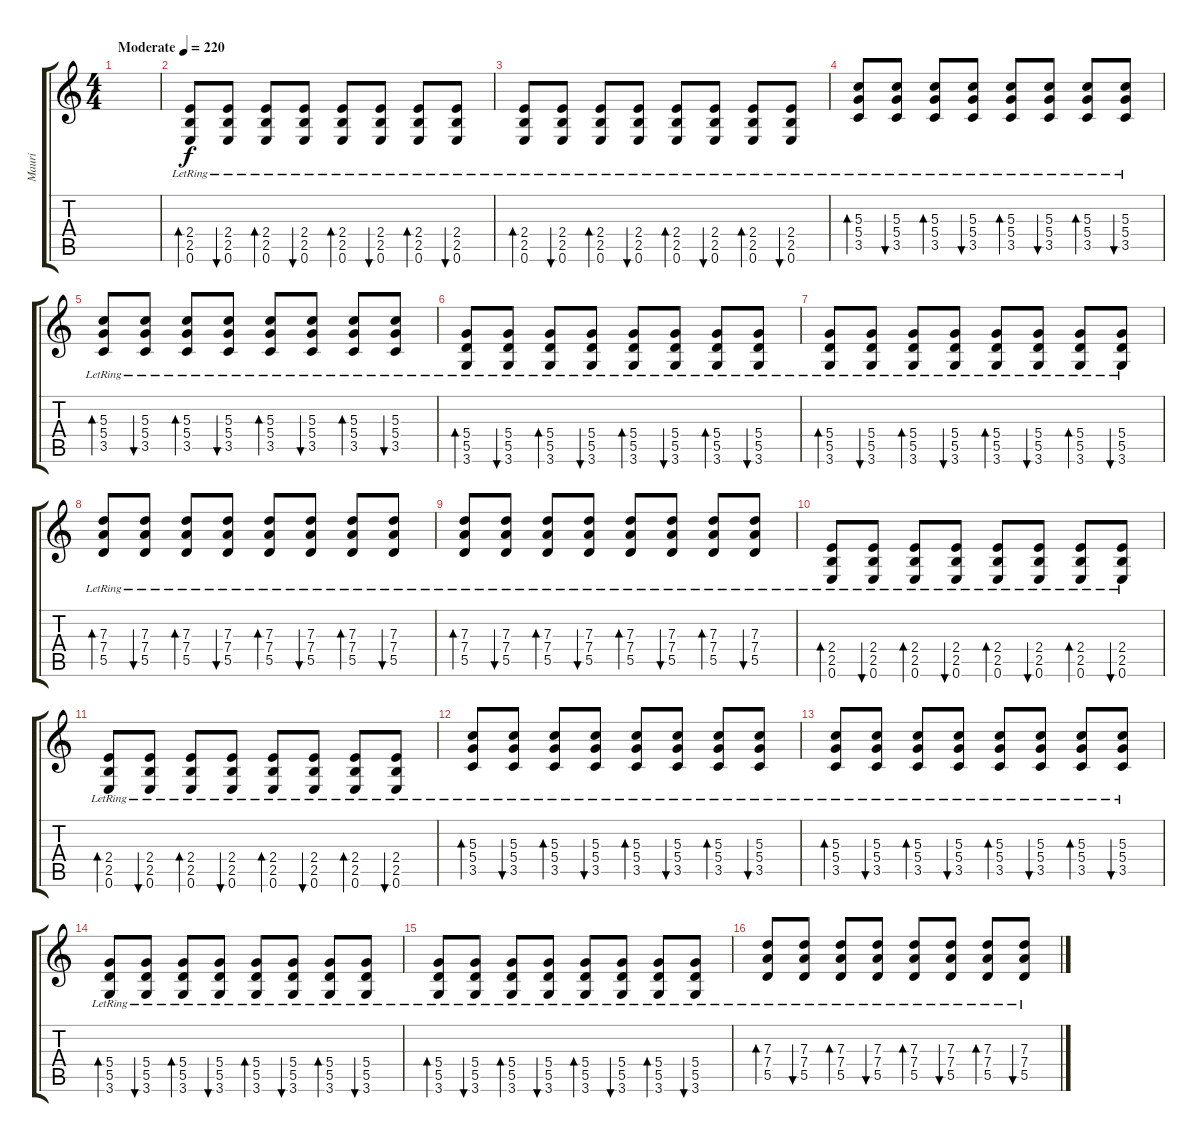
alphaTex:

\track ("Mauri" "Mauri") {instrument overdrivenguitar}
\staff {score tabs}
\tuning (E4 B3 G3 D3 A2 E2) {hide}
\ts (4 4)
\tempo (220 "Moderate")
\clef g2
\ks c
|
(2.4{lr} 2.5{lr} 0.6{lr}).8{bd 240} (2.4{lr} 2.5{lr} 0.6{lr}).8{bu 240} (2.4{lr} 2.5{lr} 0.6{lr}).8{bd 240} (2.4{lr} 2.5{lr} 0.6{lr}).8{bu 240} (2.4{lr} 2.5{lr} 0.6{lr}).8{bd 240} (2.4{lr} 2.5{lr} 0.6{lr}).8{bu 240} (2.4{lr} 2.5{lr} 0.6{lr}).8{bd 240} (2.4{lr} 2.5{lr} 0.6{lr}).8{bu 240} |
(2.4{lr} 2.5{lr} 0.6{lr}).8{bd 240} (2.4{lr} 2.5{lr} 0.6{lr}).8{bu 240} (2.4{lr} 2.5{lr} 0.6{lr}).8{bd 240} (2.4{lr} 2.5{lr} 0.6{lr}).8{bu 240} (2.4{lr} 2.5{lr} 0.6{lr}).8{bd 240} (2.4{lr} 2.5{lr} 0.6{lr}).8{bu 240} (2.4{lr} 2.5{lr} 0.6{lr}).8{bd 240} (2.4{lr} 2.5{lr} 0.6{lr}).8{bu 240} |
(5.3{lr} 5.4{lr} 3.5{lr}).8{bd 240} (5.3{lr} 5.4{lr} 3.5{lr}).8{bu 240} (5.3{lr} 5.4{lr} 3.5{lr}).8{bd 240} (5.3{lr} 5.4{lr} 3.5{lr}).8{bu 240} (5.3{lr} 5.4{lr} 3.5{lr}).8{bd 240} (5.3 5.4{lr} 3.5{lr}).8{bu 240} (5.3{lr} 5.4{lr} 3.5{lr}).8{bd 240} (5.3{lr} 5.4{lr} 3.5{lr}).8{bu 240} |
(5.3{lr} 5.4{lr} 3.5{lr}).8{bd 240} (5.3{lr} 5.4{lr} 3.5{lr}).8{bu 240} (5.3{lr} 5.4{lr} 3.5{lr}).8{bd 240} (5.3{lr} 5.4{lr} 3.5{lr}).8{bu 240} (5.3{lr} 5.4{lr} 3.5{lr}).8{bd 240} (5.3 5.4{lr} 3.5{lr}).8{bu 240} (5.3{lr} 5.4{lr} 3.5{lr}).8{bd 240} (5.3{lr} 5.4{lr} 3.5{lr}).8{bu 240} |
(5.4{lr} 5.5{lr} 3.6{lr}).8{bd 240} (5.4{lr} 5.5{lr} 3.6{lr}).8{bu 240} (5.4{lr} 5.5{lr} 3.6{lr}).8{bd 240} (5.4{lr} 5.5{lr} 3.6{lr}).8{bu 240} (5.4{lr} 5.5{lr} 3.6{lr}).8{bd 240} (5.4{lr} 5.5{lr} 3.6{lr}).8{bu 240} (5.4{lr} 5.5{lr} 3.6{lr}).8{bd 240} (5.4{lr} 5.5{lr} 3.6{lr}).8{bu 240} |
(5.4{lr} 5.5{lr} 3.6{lr}).8{bd 240} (5.4{lr} 5.5{lr} 3.6{lr}).8{bu 240} (5.4{lr} 5.5{lr} 3.6{lr}).8{bd 240} (5.4{lr} 5.5{lr} 3.6{lr}).8{bu 240} (5.4{lr} 5.5{lr} 3.6{lr}).8{bd 240} (5.4{lr} 5.5{lr} 3.6{lr}).8{bu 240} (5.4{lr} 5.5{lr} 3.6{lr}).8{bd 240} (5.4{lr} 5.5{lr} 3.6{lr}).8{bu 240} |
(7.3{lr} 7.4{lr} 5.5{lr}).8{bd 240} (7.3{lr} 7.4{lr} 5.5{lr}).8{bu 240} (7.3{lr} 7.4{lr} 5.5{lr}).8{bd 240} (7.3{lr} 7.4{lr} 5.5{lr}).8{bu 240} (7.3{lr} 7.4{lr} 5.5{lr}).8{bd 240} (7.3{lr} 7.4{lr} 5.5{lr}).8{bu 240} (7.3{lr} 7.4{lr} 5.5{lr}).8{bd 240} (7.3{lr} 7.4{lr} 5.5{lr}).8{bu 240} |
(7.3{lr} 7.4{lr} 5.5{lr}).8{bd 240} (7.3 7.4{lr} 5.5{lr}).8{bu 240} (7.3{lr} 7.4{lr} 5.5{lr}).8{bd 240} (7.3{lr} 7.4{lr} 5.5{lr}).8{bu 240} (7.3{lr} 7.4{lr} 5.5{lr}).8{bd 240} (7.3{lr} 7.4{lr} 5.5{lr}).8{bu 240} (7.3{lr} 7.4{lr} 5.5{lr}).8{bd 240} (7.3{lr} 7.4{lr} 5.5{lr}).8{bu 240} |
(2.4{lr} 2.5{lr} 0.6{lr}).8{bd 240} (2.4{lr} 2.5{lr} 0.6{lr}).8{bu 240} (2.4{lr} 2.5{lr} 0.6{lr}).8{bd 240} (2.4{lr} 2.5{lr} 0.6{lr}).8{bu 240} (2.4{lr} 2.5{lr} 0.6{lr}).8{bd 240} (2.4{lr} 2.5{lr} 0.6{lr}).8{bu 240} (2.4{lr} 2.5{lr} 0.6{lr}).8{bd 240} (2.4{lr} 2.5{lr} 0.6{lr}).8{bu 240} |
(2.4{lr} 2.5{lr} 0.6{lr}).8{bd 240} (2.4{lr} 2.5{lr} 0.6{lr}).8{bu 240} (2.4{lr} 2.5{lr} 0.6{lr}).8{bd 240} (2.4{lr} 2.5{lr} 0.6{lr}).8{bu 240} (2.4{lr} 2.5{lr} 0.6{lr}).8{bd 240} (2.4{lr} 2.5{lr} 0.6{lr}).8{bu 240} (2.4{lr} 2.5{lr} 0.6{lr}).8{bd 240} (2.4{lr} 2.5{lr} 0.6{lr}).8{bu 240} |
(5.3{lr} 5.4{lr} 3.5{lr}).8{bd 240} (5.3{lr} 5.4{lr} 3.5{lr}).8{bu 240} (5.3{lr} 5.4{lr} 3.5{lr}).8{bd 240} (5.3{lr} 5.4{lr} 3.5{lr}).8{bu 240} (5.3{lr} 5.4{lr} 3.5{lr}).8{bd 240} (5.3 5.4{lr} 3.5{lr}).8{bu 240} (5.3{lr} 5.4{lr} 3.5{lr}).8{bd 240} (5.3{lr} 5.4{lr} 3.5{lr}).8{bu 240} |
(5.3{lr} 5.4{lr} 3.5{lr}).8{bd 240} (5.3{lr} 5.4{lr} 3.5{lr}).8{bu 240} (5.3{lr} 5.4{lr} 3.5{lr}).8{bd 240} (5.3{lr} 5.4{lr} 3.5{lr}).8{bu 240} (5.3{lr} 5.4{lr} 3.5{lr}).8{bd 240} (5.3 5.4{lr} 3.5{lr}).8{bu 240} (5.3{lr} 5.4{lr} 3.5{lr}).8{bd 240} (5.3{lr} 5.4{lr} 3.5{lr}).8{bu 240} |
(5.4{lr} 5.5{lr} 3.6{lr}).8{bd 240} (5.4{lr} 5.5{lr} 3.6{lr}).8{bu 240} (5.4{lr} 5.5{lr} 3.6{lr}).8{bd 240} (5.4{lr} 5.5{lr} 3.6{lr}).8{bu 240} (5.4{lr} 5.5{lr} 3.6{lr}).8{bd 240} (5.4{lr} 5.5{lr} 3.6{lr}).8{bu 240} (5.4{lr} 5.5{lr} 3.6{lr}).8{bd 240} (5.4{lr} 5.5{lr} 3.6{lr}).8{bu 240} |
(5.4{lr} 5.5{lr} 3.6{lr}).8{bd 240} (5.4{lr} 5.5{lr} 3.6{lr}).8{bu 240} (5.4{lr} 5.5{lr} 3.6{lr}).8{bd 240} (5.4{lr} 5.5{lr} 3.6{lr}).8{bu 240} (5.4{lr} 5.5{lr} 3.6{lr}).8{bd 240} (5.4{lr} 5.5{lr} 3.6{lr}).8{bu 240} (5.4{lr} 5.5{lr} 3.6{lr}).8{bd 240} (5.4{lr} 5.5{lr} 3.6{lr}).8{bu 240} |
(7.3{lr} 7.4{lr} 5.5{lr}).8{bd 240} (7.3{lr} 7.4{lr} 5.5{lr}).8{bu 240} (7.3{lr} 7.4{lr} 5.5{lr}).8{bd 240} (7.3{lr} 7.4{lr} 5.5{lr}).8{bu 240} (7.3{lr} 7.4{lr} 5.5{lr}).8{bd 240} (7.3{lr} 7.4{lr} 5.5{lr}).8{bu 240} (7.3{lr} 7.4{lr} 5.5{lr}).8{bd 240} (7.3{lr} 7.4{lr} 5.5{lr}).8{bu 240}
